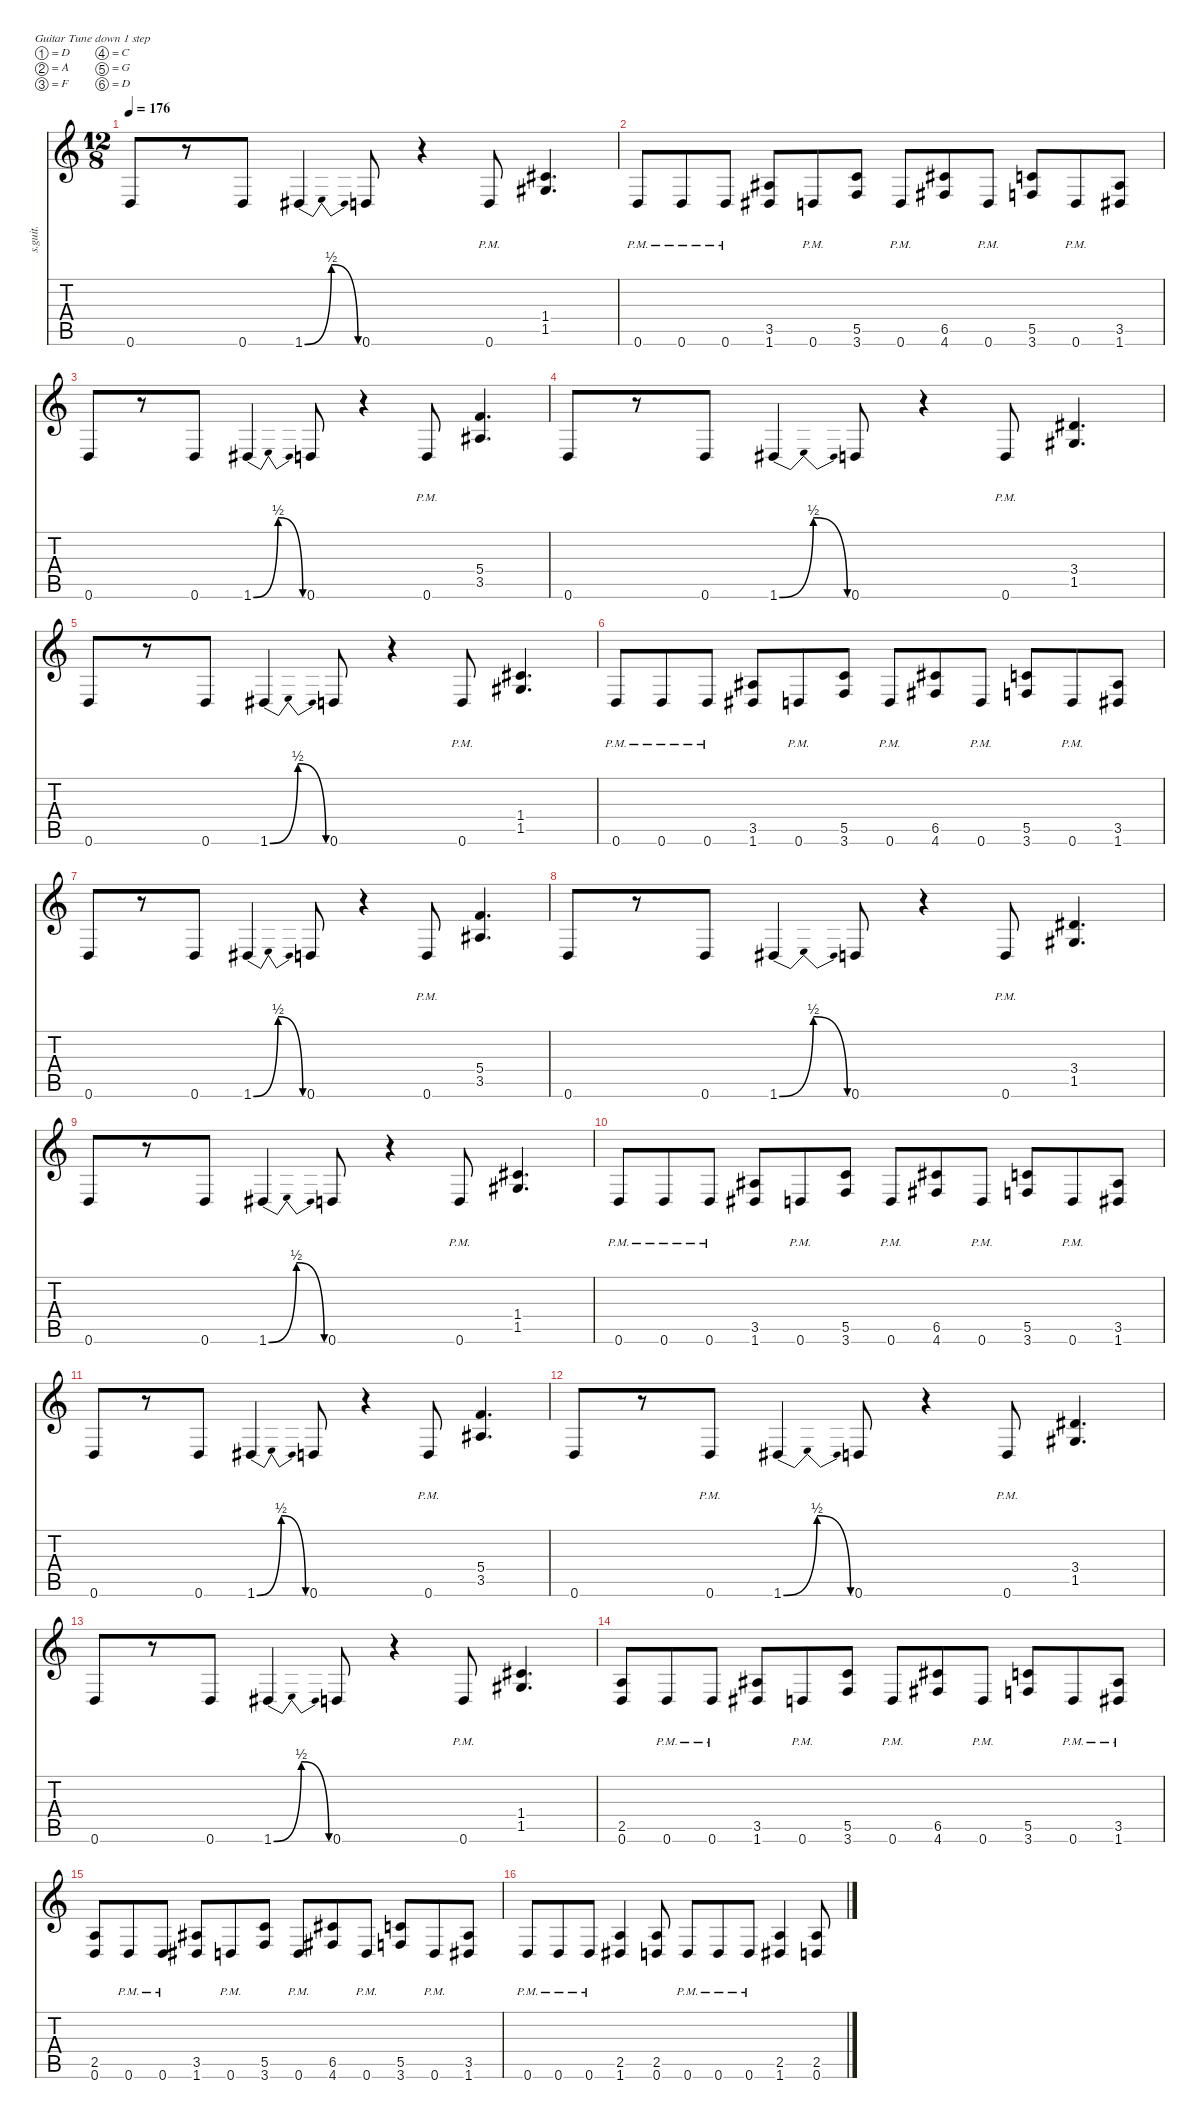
\defaultSystemsLayout 4
\hideDynamics
\bracketExtendMode nobrackets
\track ("Dimebag  Darrell" "s.guit.") {instrument distortionguitar}
\staff {score tabs}
\tuning (D4 A3 F3 C3 G2 D2)
\ts (12 8)
\tempo 176
\clef g2
\ks c
0.6.8{lyrics (0 "") lyrics (1 "") lyrics (2 "") lyrics (3 "") lyrics (4 "") dy f} r.8 0.6.8{lyrics (0 "") lyrics (1 "") lyrics (2 "") lyrics (3 "") lyrics (4 "")} 1.6{be (bendrelease 0 0 30 2 30 2 60 0) acc #}.4{lyrics (0 "") lyrics (1 "") lyrics (2 "") lyrics (3 "") lyrics (4 "")} 0.6.8{lyrics (0 "") lyrics (1 "") lyrics (2 "") lyrics (3 "") lyrics (4 "")} r.4 0.6{pm}.8{lyrics (0 "") lyrics (1 "") lyrics (2 "") lyrics (3 "") lyrics (4 "")} (1.4{acc #} 1.5{acc #}).4{d lyrics (0 "") lyrics (1 "") lyrics (2 "") lyrics (3 "") lyrics (4 "")} |
0.6{pm}.8{lyrics (0 "") lyrics (1 "") lyrics (2 "") lyrics (3 "") lyrics (4 "")} 0.6{pm}.8{lyrics (0 "") lyrics (1 "") lyrics (2 "") lyrics (3 "") lyrics (4 "")} 0.6{pm}.8{lyrics (0 "") lyrics (1 "") lyrics (2 "") lyrics (3 "") lyrics (4 "")} (3.5{acc #} 1.6{acc #}).8{lyrics (0 "") lyrics (1 "") lyrics (2 "") lyrics (3 "") lyrics (4 "")} 0.6{pm}.8{lyrics (0 "") lyrics (1 "") lyrics (2 "") lyrics (3 "") lyrics (4 "")} (5.5 3.6).8{lyrics (0 "") lyrics (1 "") lyrics (2 "") lyrics (3 "") lyrics (4 "")} 0.6{pm}.8{lyrics (0 "") lyrics (1 "") lyrics (2 "") lyrics (3 "") lyrics (4 "")} (6.5{acc #} 4.6{acc #}).8{lyrics (0 "") lyrics (1 "") lyrics (2 "") lyrics (3 "") lyrics (4 "")} 0.6{pm}.8{lyrics (0 "") lyrics (1 "") lyrics (2 "") lyrics (3 "") lyrics (4 "")} (5.5 3.6).8{lyrics (0 "") lyrics (1 "") lyrics (2 "") lyrics (3 "") lyrics (4 "")} 0.6{pm}.8{lyrics (0 "") lyrics (1 "") lyrics (2 "") lyrics (3 "") lyrics (4 "")} (3.5{acc #} 1.6{acc #}).8{lyrics (0 "") lyrics (1 "") lyrics (2 "") lyrics (3 "") lyrics (4 "")} |
0.6.8{lyrics (0 "") lyrics (1 "") lyrics (2 "") lyrics (3 "") lyrics (4 "")} r.8 0.6.8{lyrics (0 "") lyrics (1 "") lyrics (2 "") lyrics (3 "") lyrics (4 "")} 1.6{be (bendrelease 0 0 30 2 30 2 60 0) acc #}.4{lyrics (0 "") lyrics (1 "") lyrics (2 "") lyrics (3 "") lyrics (4 "")} 0.6.8{lyrics (0 "") lyrics (1 "") lyrics (2 "") lyrics (3 "") lyrics (4 "")} r.4 0.6{pm}.8{lyrics (0 "") lyrics (1 "") lyrics (2 "") lyrics (3 "") lyrics (4 "")} (5.4 3.5{acc #}).4{d lyrics (0 "") lyrics (1 "") lyrics (2 "") lyrics (3 "") lyrics (4 "")} |
0.6.8{lyrics (0 "") lyrics (1 "") lyrics (2 "") lyrics (3 "") lyrics (4 "")} r.8 0.6.8{lyrics (0 "") lyrics (1 "") lyrics (2 "") lyrics (3 "") lyrics (4 "")} 1.6{be (bendrelease 0 0 30 2 30 2 60 0) acc #}.4{lyrics (0 "") lyrics (1 "") lyrics (2 "") lyrics (3 "") lyrics (4 "")} 0.6.8{lyrics (0 "") lyrics (1 "") lyrics (2 "") lyrics (3 "") lyrics (4 "")} r.4 0.6{pm}.8{lyrics (0 "") lyrics (1 "") lyrics (2 "") lyrics (3 "") lyrics (4 "")} (3.4{acc #} 1.5{acc #}).4{d lyrics (0 "") lyrics (1 "") lyrics (2 "") lyrics (3 "") lyrics (4 "")} |
0.6.8{lyrics (0 "") lyrics (1 "") lyrics (2 "") lyrics (3 "") lyrics (4 "")} r.8 0.6.8{lyrics (0 "") lyrics (1 "") lyrics (2 "") lyrics (3 "") lyrics (4 "")} 1.6{be (bendrelease 0 0 30 2 30 2 60 0) acc #}.4{lyrics (0 "") lyrics (1 "") lyrics (2 "") lyrics (3 "") lyrics (4 "")} 0.6.8{lyrics (0 "") lyrics (1 "") lyrics (2 "") lyrics (3 "") lyrics (4 "")} r.4 0.6{pm}.8{lyrics (0 "") lyrics (1 "") lyrics (2 "") lyrics (3 "") lyrics (4 "")} (1.4{acc #} 1.5{acc #}).4{d lyrics (0 "") lyrics (1 "") lyrics (2 "") lyrics (3 "") lyrics (4 "")} |
0.6{pm}.8{lyrics (0 "") lyrics (1 "") lyrics (2 "") lyrics (3 "") lyrics (4 "")} 0.6{pm}.8{lyrics (0 "") lyrics (1 "") lyrics (2 "") lyrics (3 "") lyrics (4 "")} 0.6{pm}.8{lyrics (0 "") lyrics (1 "") lyrics (2 "") lyrics (3 "") lyrics (4 "")} (3.5{acc #} 1.6{acc #}).8{lyrics (0 "") lyrics (1 "") lyrics (2 "") lyrics (3 "") lyrics (4 "")} 0.6{pm}.8{lyrics (0 "") lyrics (1 "") lyrics (2 "") lyrics (3 "") lyrics (4 "")} (5.5 3.6).8{lyrics (0 "") lyrics (1 "") lyrics (2 "") lyrics (3 "") lyrics (4 "")} 0.6{pm}.8{lyrics (0 "") lyrics (1 "") lyrics (2 "") lyrics (3 "") lyrics (4 "")} (6.5{acc #} 4.6{acc #}).8{lyrics (0 "") lyrics (1 "") lyrics (2 "") lyrics (3 "") lyrics (4 "")} 0.6{pm}.8{lyrics (0 "") lyrics (1 "") lyrics (2 "") lyrics (3 "") lyrics (4 "")} (5.5 3.6).8{lyrics (0 "") lyrics (1 "") lyrics (2 "") lyrics (3 "") lyrics (4 "")} 0.6{pm}.8{lyrics (0 "") lyrics (1 "") lyrics (2 "") lyrics (3 "") lyrics (4 "")} (3.5{acc #} 1.6{acc #}).8{lyrics (0 "") lyrics (1 "") lyrics (2 "") lyrics (3 "") lyrics (4 "")} |
0.6.8{lyrics (0 "") lyrics (1 "") lyrics (2 "") lyrics (3 "") lyrics (4 "")} r.8 0.6.8{lyrics (0 "") lyrics (1 "") lyrics (2 "") lyrics (3 "") lyrics (4 "")} 1.6{be (bendrelease 0 0 30 2 30 2 60 0) acc #}.4{lyrics (0 "") lyrics (1 "") lyrics (2 "") lyrics (3 "") lyrics (4 "")} 0.6.8{lyrics (0 "") lyrics (1 "") lyrics (2 "") lyrics (3 "") lyrics (4 "")} r.4 0.6{pm}.8{lyrics (0 "") lyrics (1 "") lyrics (2 "") lyrics (3 "") lyrics (4 "")} (5.4 3.5{acc #}).4{d lyrics (0 "") lyrics (1 "") lyrics (2 "") lyrics (3 "") lyrics (4 "")} |
0.6.8{lyrics (0 "") lyrics (1 "") lyrics (2 "") lyrics (3 "") lyrics (4 "")} r.8 0.6.8{lyrics (0 "") lyrics (1 "") lyrics (2 "") lyrics (3 "") lyrics (4 "")} 1.6{be (bendrelease 0 0 30 2 30 2 60 0) acc #}.4{lyrics (0 "") lyrics (1 "") lyrics (2 "") lyrics (3 "") lyrics (4 "")} 0.6.8{lyrics (0 "") lyrics (1 "") lyrics (2 "") lyrics (3 "") lyrics (4 "")} r.4 0.6{pm}.8{lyrics (0 "") lyrics (1 "") lyrics (2 "") lyrics (3 "") lyrics (4 "")} (3.4{acc #} 1.5{acc #}).4{d lyrics (0 "") lyrics (1 "") lyrics (2 "") lyrics (3 "") lyrics (4 "")} |
0.6.8{lyrics (0 "") lyrics (1 "") lyrics (2 "") lyrics (3 "") lyrics (4 "")} r.8 0.6.8{lyrics (0 "") lyrics (1 "") lyrics (2 "") lyrics (3 "") lyrics (4 "")} 1.6{be (bendrelease 0 0 30 2 30 2 60 0) acc #}.4{lyrics (0 "") lyrics (1 "") lyrics (2 "") lyrics (3 "") lyrics (4 "")} 0.6.8{lyrics (0 "") lyrics (1 "") lyrics (2 "") lyrics (3 "") lyrics (4 "")} r.4 0.6{pm}.8{lyrics (0 "") lyrics (1 "") lyrics (2 "") lyrics (3 "") lyrics (4 "")} (1.4{acc #} 1.5{acc #}).4{d lyrics (0 "") lyrics (1 "") lyrics (2 "") lyrics (3 "") lyrics (4 "")} |
0.6{pm}.8{lyrics (0 "") lyrics (1 "") lyrics (2 "") lyrics (3 "") lyrics (4 "")} 0.6{pm}.8{lyrics (0 "") lyrics (1 "") lyrics (2 "") lyrics (3 "") lyrics (4 "")} 0.6{pm}.8{lyrics (0 "") lyrics (1 "") lyrics (2 "") lyrics (3 "") lyrics (4 "")} (3.5{acc #} 1.6{acc #}).8{lyrics (0 "") lyrics (1 "") lyrics (2 "") lyrics (3 "") lyrics (4 "")} 0.6{pm}.8{lyrics (0 "") lyrics (1 "") lyrics (2 "") lyrics (3 "") lyrics (4 "")} (5.5 3.6).8{lyrics (0 "") lyrics (1 "") lyrics (2 "") lyrics (3 "") lyrics (4 "")} 0.6{pm}.8{lyrics (0 "") lyrics (1 "") lyrics (2 "") lyrics (3 "") lyrics (4 "")} (6.5{acc #} 4.6{acc #}).8{lyrics (0 "") lyrics (1 "") lyrics (2 "") lyrics (3 "") lyrics (4 "")} 0.6{pm}.8{lyrics (0 "") lyrics (1 "") lyrics (2 "") lyrics (3 "") lyrics (4 "")} (5.5 3.6).8{lyrics (0 "") lyrics (1 "") lyrics (2 "") lyrics (3 "") lyrics (4 "")} 0.6{pm}.8{lyrics (0 "") lyrics (1 "") lyrics (2 "") lyrics (3 "") lyrics (4 "")} (3.5{acc #} 1.6{acc #}).8{lyrics (0 "") lyrics (1 "") lyrics (2 "") lyrics (3 "") lyrics (4 "")} |
0.6.8{lyrics (0 "") lyrics (1 "") lyrics (2 "") lyrics (3 "") lyrics (4 "")} r.8 0.6.8{lyrics (0 "") lyrics (1 "") lyrics (2 "") lyrics (3 "") lyrics (4 "")} 1.6{be (bendrelease 0 0 30 2 30 2 60 0) acc #}.4{lyrics (0 "") lyrics (1 "") lyrics (2 "") lyrics (3 "") lyrics (4 "")} 0.6.8{lyrics (0 "") lyrics (1 "") lyrics (2 "") lyrics (3 "") lyrics (4 "")} r.4 0.6{pm}.8{lyrics (0 "") lyrics (1 "") lyrics (2 "") lyrics (3 "") lyrics (4 "")} (5.4 3.5{acc #}).4{d lyrics (0 "") lyrics (1 "") lyrics (2 "") lyrics (3 "") lyrics (4 "")} |
0.6.8{lyrics (0 "") lyrics (1 "") lyrics (2 "") lyrics (3 "") lyrics (4 "")} r.8 0.6{pm}.8{lyrics (0 "") lyrics (1 "") lyrics (2 "") lyrics (3 "") lyrics (4 "")} 1.6{be (bendrelease 0 0 30 2 30 2 60 0) acc #}.4{lyrics (0 "") lyrics (1 "") lyrics (2 "") lyrics (3 "") lyrics (4 "")} 0.6.8{lyrics (0 "") lyrics (1 "") lyrics (2 "") lyrics (3 "") lyrics (4 "")} r.4 0.6{pm}.8{lyrics (0 "") lyrics (1 "") lyrics (2 "") lyrics (3 "") lyrics (4 "")} (3.4{acc #} 1.5{acc #}).4{d lyrics (0 "") lyrics (1 "") lyrics (2 "") lyrics (3 "") lyrics (4 "")} |
0.6.8{lyrics (0 "") lyrics (1 "") lyrics (2 "") lyrics (3 "") lyrics (4 "")} r.8 0.6.8{lyrics (0 "") lyrics (1 "") lyrics (2 "") lyrics (3 "") lyrics (4 "")} 1.6{be (bendrelease 0 0 30 2 30 2 60 0) acc #}.4{lyrics (0 "") lyrics (1 "") lyrics (2 "") lyrics (3 "") lyrics (4 "")} 0.6.8{lyrics (0 "") lyrics (1 "") lyrics (2 "") lyrics (3 "") lyrics (4 "")} r.4 0.6{pm}.8{lyrics (0 "") lyrics (1 "") lyrics (2 "") lyrics (3 "") lyrics (4 "")} (1.4{acc #} 1.5{acc #}).4{d lyrics (0 "") lyrics (1 "") lyrics (2 "") lyrics (3 "") lyrics (4 "")} |
(2.5 0.6).8{lyrics (0 "") lyrics (1 "") lyrics (2 "") lyrics (3 "") lyrics (4 "")} 0.6{pm}.8{lyrics (0 "") lyrics (1 "") lyrics (2 "") lyrics (3 "") lyrics (4 "")} 0.6{pm}.8{lyrics (0 "") lyrics (1 "") lyrics (2 "") lyrics (3 "") lyrics (4 "")} (3.5{acc #} 1.6{acc #}).8{lyrics (0 "") lyrics (1 "") lyrics (2 "") lyrics (3 "") lyrics (4 "")} 0.6{pm}.8{lyrics (0 "") lyrics (1 "") lyrics (2 "") lyrics (3 "") lyrics (4 "")} (5.5 3.6).8{lyrics (0 "") lyrics (1 "") lyrics (2 "") lyrics (3 "") lyrics (4 "")} 0.6{pm}.8{lyrics (0 "") lyrics (1 "") lyrics (2 "") lyrics (3 "") lyrics (4 "")} (6.5{acc #} 4.6{acc #}).8{lyrics (0 "") lyrics (1 "") lyrics (2 "") lyrics (3 "") lyrics (4 "")} 0.6{pm}.8{lyrics (0 "") lyrics (1 "") lyrics (2 "") lyrics (3 "") lyrics (4 "")} (5.5 3.6).8{lyrics (0 "") lyrics (1 "") lyrics (2 "") lyrics (3 "") lyrics (4 "")} 0.6{pm}.8{lyrics (0 "") lyrics (1 "") lyrics (2 "") lyrics (3 "") lyrics (4 "")} (3.5{pm acc #} 1.6{pm acc #}).8{lyrics (0 "") lyrics (1 "") lyrics (2 "") lyrics (3 "") lyrics (4 "")} |
(2.5 0.6).8{lyrics (0 "") lyrics (1 "") lyrics (2 "") lyrics (3 "") lyrics (4 "")} 0.6{pm}.8{lyrics (0 "") lyrics (1 "") lyrics (2 "") lyrics (3 "") lyrics (4 "")} 0.6{pm}.8{lyrics (0 "") lyrics (1 "") lyrics (2 "") lyrics (3 "") lyrics (4 "")} (3.5{acc #} 1.6{acc #}).8{lyrics (0 "") lyrics (1 "") lyrics (2 "") lyrics (3 "") lyrics (4 "")} 0.6{pm}.8{lyrics (0 "") lyrics (1 "") lyrics (2 "") lyrics (3 "") lyrics (4 "")} (5.5 3.6).8{lyrics (0 "") lyrics (1 "") lyrics (2 "") lyrics (3 "") lyrics (4 "")} 0.6{pm}.8{lyrics (0 "") lyrics (1 "") lyrics (2 "") lyrics (3 "") lyrics (4 "")} (6.5{acc #} 4.6{acc #}).8{lyrics (0 "") lyrics (1 "") lyrics (2 "") lyrics (3 "") lyrics (4 "")} 0.6{pm}.8{lyrics (0 "") lyrics (1 "") lyrics (2 "") lyrics (3 "") lyrics (4 "")} (5.5 3.6).8{lyrics (0 "") lyrics (1 "") lyrics (2 "") lyrics (3 "") lyrics (4 "")} 0.6{pm}.8{lyrics (0 "") lyrics (1 "") lyrics (2 "") lyrics (3 "") lyrics (4 "")} (3.5{acc #} 1.6{acc #}).8{lyrics (0 "") lyrics (1 "") lyrics (2 "") lyrics (3 "") lyrics (4 "")} |
0.6{pm}.8{lyrics (0 "") lyrics (1 "") lyrics (2 "") lyrics (3 "") lyrics (4 "")} 0.6{pm}.8{lyrics (0 "") lyrics (1 "") lyrics (2 "") lyrics (3 "") lyrics (4 "")} 0.6{pm}.8{lyrics (0 "") lyrics (1 "") lyrics (2 "") lyrics (3 "") lyrics (4 "")} (2.5 1.6{acc #}).4{lyrics (0 "") lyrics (1 "") lyrics (2 "") lyrics (3 "") lyrics (4 "")} (2.5 0.6).8{lyrics (0 "") lyrics (1 "") lyrics (2 "") lyrics (3 "") lyrics (4 "")} 0.6{pm}.8{lyrics (0 "") lyrics (1 "") lyrics (2 "") lyrics (3 "") lyrics (4 "")} 0.6{pm}.8{lyrics (0 "") lyrics (1 "") lyrics (2 "") lyrics (3 "") lyrics (4 "")} 0.6{pm}.8{lyrics (0 "") lyrics (1 "") lyrics (2 "") lyrics (3 "") lyrics (4 "")} (2.5 1.6{acc #}).4{lyrics (0 "") lyrics (1 "") lyrics (2 "") lyrics (3 "") lyrics (4 "")} (2.5 0.6).8{lyrics (0 "") lyrics (1 "") lyrics (2 "") lyrics (3 "") lyrics (4 "")}
